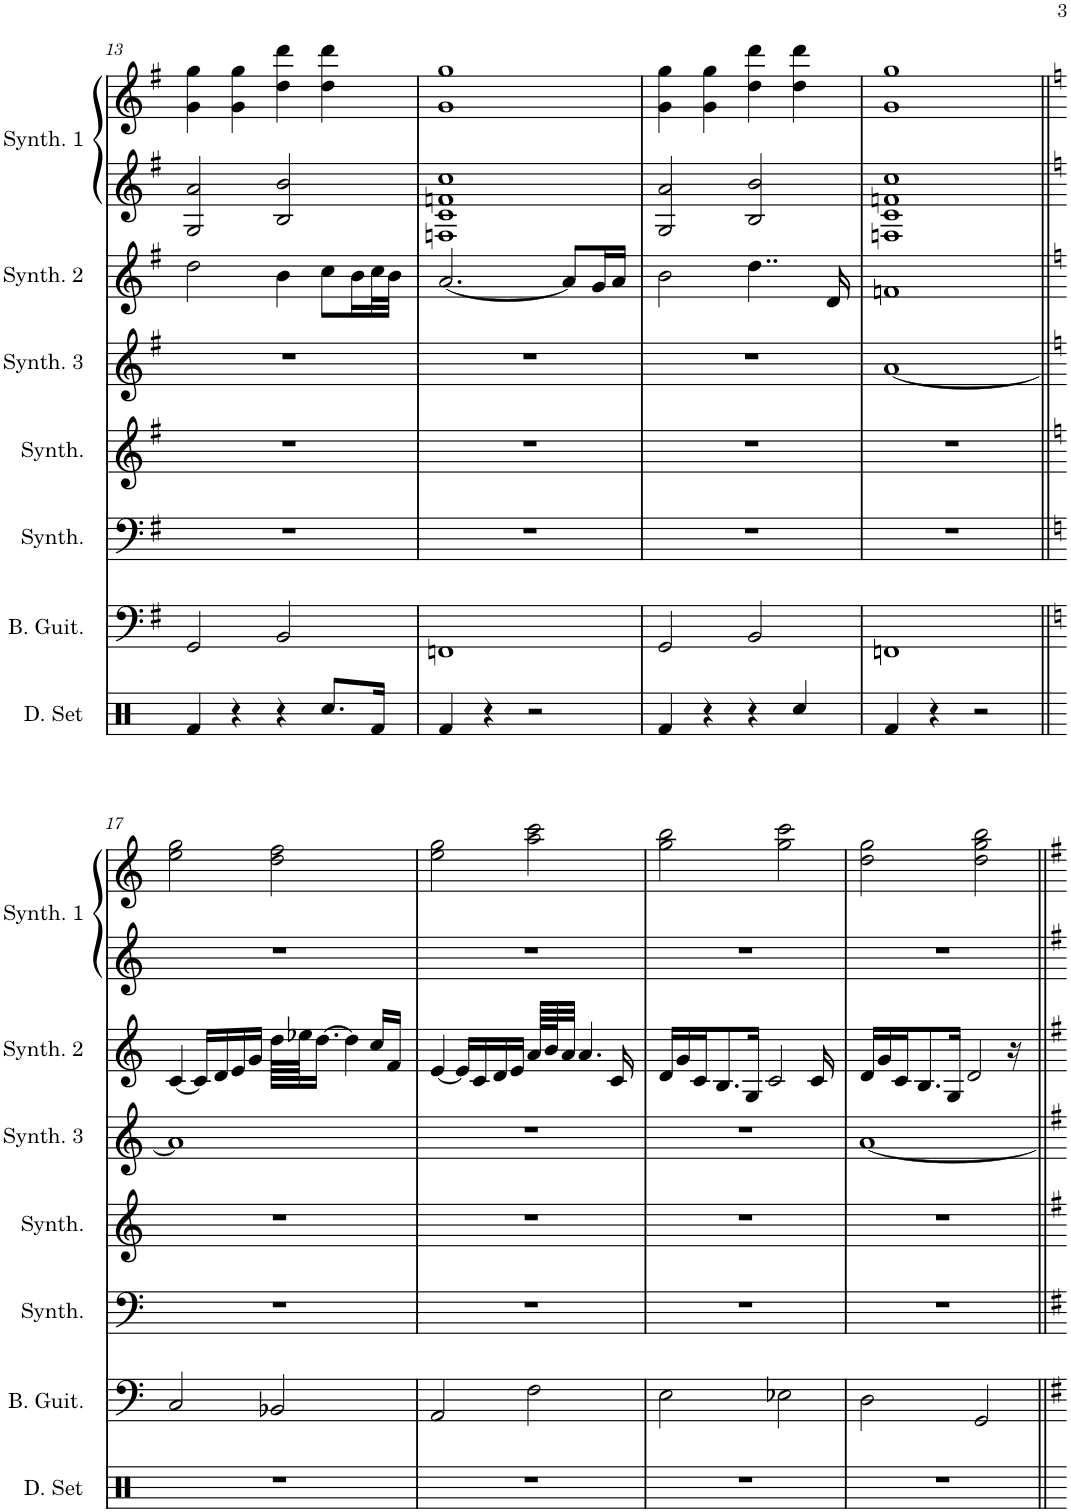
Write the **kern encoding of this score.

**kern	**kern	**kern	**kern	**kern	**kern	**kern	**kern
*part7	*part6	*part5	*part4	*part3	*part2	*part1	*part1
*staff8	*staff7	*staff6	*staff5	*staff4	*staff3	*staff2	*staff1
*I"Drumset	*I"Bass Guitar	*I"Bass Synthesizer	*I"Sine Synthesizer	*I"Saw Synthesizer 3	*I"Saw Synthesizer 2	*I"Saw Synthesizer 1	*
*I'D. Set	*I'B. Guit.	*I'Synth.	*I'Synth.	*I'Synth. 3	*I'Synth. 2	*I'Synth. 1	*
!!LO:PB:g=z
*clefX	*clefF4	*clefF4	*clefG2	*clefG2	*clefG2	*clefG2	*clefG2
*	*Trd7c12	*	*	*	*	*	*
*k[]	*k[f#]	*k[f#]	*k[f#]	*k[f#]	*k[f#]	*k[f#]	*k[f#]
*M4/4	*M4/4	*M4/4	*M4/4	*M4/4	*M4/4	*M4/4	*M4/4
=13	=13	=13	=13	=13	=13	=13	=13
4Rf/	2GG/	1r	1r	1r	2dd\	2G/ 2a/	4g\ 4gg\
4r	.	.	.	.	.	.	4g\ 4gg\
4r	2BB/	.	.	.	4b\	2B/ 2b/	4dd\ 4ddd\
8.Rcc/L	.	.	.	.	8cc\L	.	4dd\ 4ddd\
.	.	.	.	.	16b\L	.	.
16Rf/Jk	.	.	.	.	32cc\L	.	.
.	.	.	.	.	32b\JJJ	.	.
=14	=14	=14	=14	=14	=14	=14	=14
4Rf/	1FFn	1r	1r	1r	[2.a/	1Fn 1c 1fn 1cc	1g 1gg
4r	.	.	.	.	.	.	.
2r	.	.	.	.	.	.	.
.	.	.	.	.	8a/L]	.	.
.	.	.	.	.	16g/L	.	.
.	.	.	.	.	16a/JJ	.	.
=15	=15	=15	=15	=15	=15	=15	=15
4Rf/	2GG/	1r	1r	1r	2b\	2G/ 2a/	4g\ 4gg\
4r	.	.	.	.	.	.	4g\ 4gg\
4r	2BB/	.	.	.	4..dd\	2B/ 2b/	4dd\ 4ddd\
4Rcc/	.	.	.	.	.	.	4dd\ 4ddd\
.	.	.	.	.	16d/	.	.
=16	=16	=16	=16	=16	=16	=16	=16
4Rf/	1FFn	1r	1r	[1a	1fn	1Fn 1c 1fn 1cc	1g 1gg
4r	.	.	.	.	.	.	.
2r	.	.	.	.	.	.	.
!!LO:LB:g=z
=17||	=17||	=17||	=17||	=17||	=17||	=17||	=17||
*	*k[]	*k[]	*k[]	*k[]	*k[]	*k[]	*k[]
1r	2C/	1r	1r	1a]	[4c/	1r	2ee\ 2gg\
.	.	.	.	.	16c/LL]	.	.
.	.	.	.	.	16d/	.	.
.	.	.	.	.	16e/	.	.
.	.	.	.	.	16g/JJ	.	.
.	2BB-X/	.	.	.	64dd\LLLL	.	2dd\ 2ff\
.	.	.	.	.	64ee-X\JJ	.	.
.	.	.	.	.	[16.dd\JJ	.	.
.	.	.	.	.	4dd\]	.	.
.	.	.	.	.	16cc/LL	.	.
.	.	.	.	.	16f/JJ	.	.
=18	=18	=18	=18	=18	=18	=18	=18
1r	2AA/	1r	1r	1r	[4e/	1r	2ee\ 2gg\
.	.	.	.	.	16e/LL]	.	.
.	.	.	.	.	16c/	.	.
.	.	.	.	.	16d/	.	.
.	.	.	.	.	16e/JJ	.	.
.	2F\	.	.	.	64a/LLLL	.	2aa\ 2ccc\
.	.	.	.	.	64b/J	.	.
.	.	.	.	.	32a/JJJ	.	.
.	.	.	.	.	4.a/	.	.
.	.	.	.	.	16c/	.	.
=19	=19	=19	=19	=19	=19	=19	=19
1r	2E\	1r	1r	1r	16d/LL	1r	2gg\ 2bb\
.	.	.	.	.	16g/	.	.
.	.	.	.	.	16c/J	.	.
.	.	.	.	.	8.B/	.	.
.	.	.	.	.	16G/Jk	.	.
.	.	.	.	.	2c/	.	.
.	2E-X\	.	.	.	.	.	2gg\ 2ccc\
.	.	.	.	.	16c/	.	.
=20	=20	=20	=20	=20	=20	=20	=20
1r	2D\	1r	1r	[1a	16d/LL	1r	2dd\ 2gg\
.	.	.	.	.	16g/	.	.
.	.	.	.	.	16c/J	.	.
.	.	.	.	.	8.B/	.	.
.	.	.	.	.	16G/Jk	.	.
.	.	.	.	.	2d/	.	.
.	2GG/	.	.	.	.	.	2dd\ 2gg\ 2bb\
.	.	.	.	.	16r	.	.
=||	=||	=||	=||	=||	=||	=||	=||
*-	*-	*-	*-	*-	*-	*-	*-
